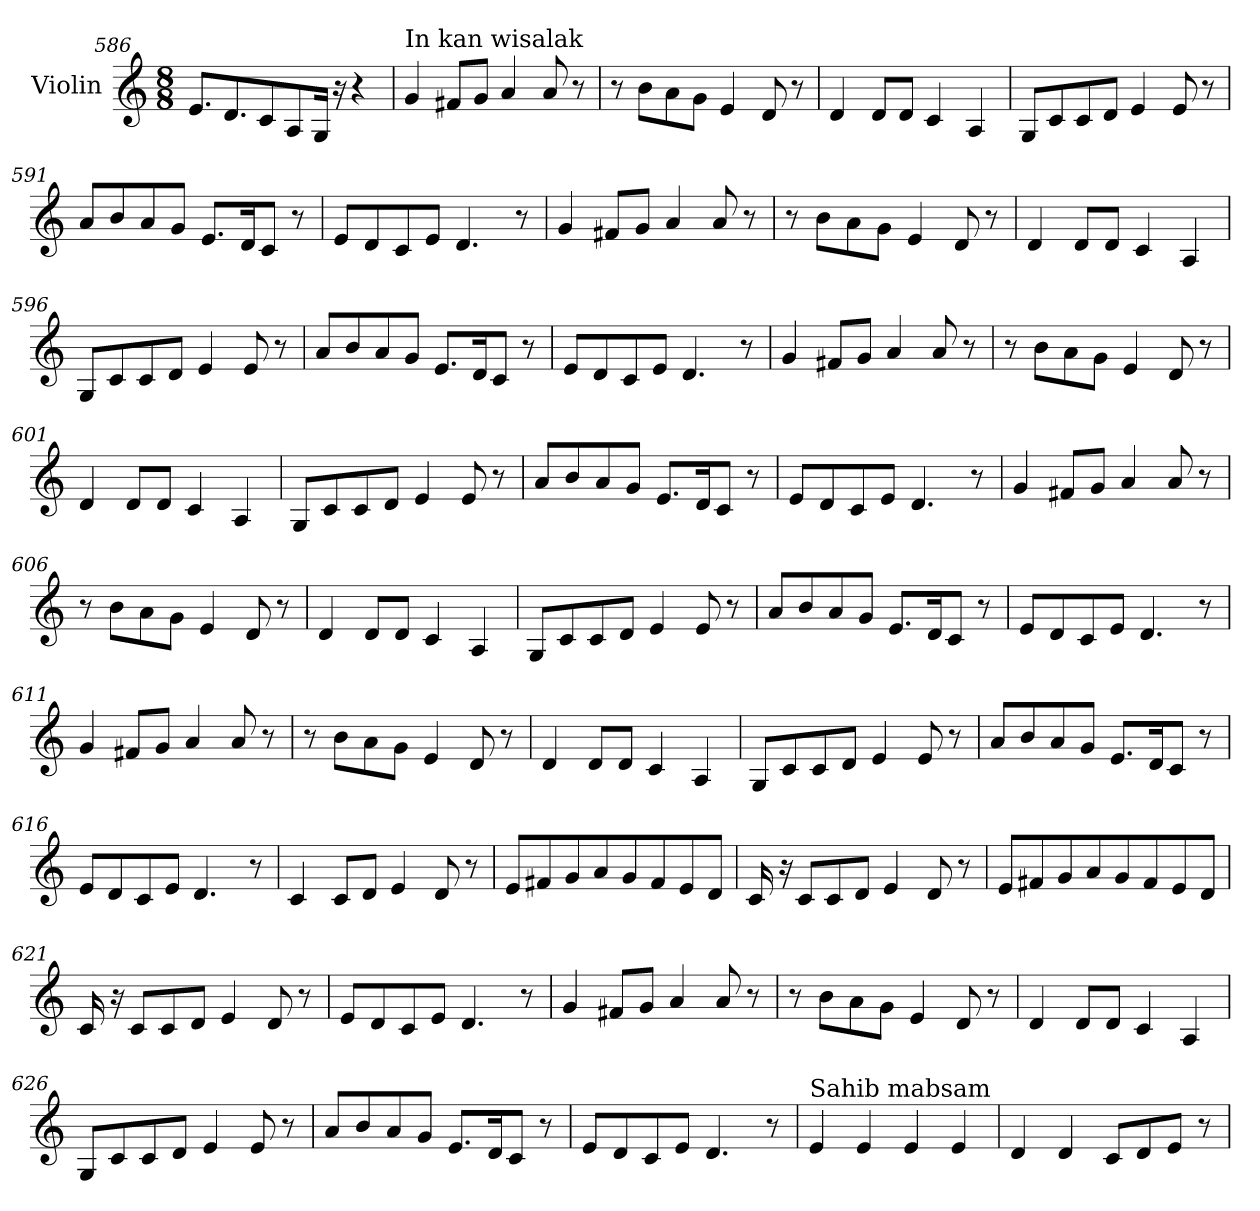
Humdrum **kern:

**kern
*part1
*staff1
*I"Violin
*clefG2
*k[]
*C:
*M8/8
=586
8.e/L
8.d/
8c/
8A/
16G/Jk
16r
4r
=587
!LO:TX:a:t=In kan wisalak
4g/
8f#X/L
8g/J
4a/
8a/
8r
!!LO:LB:g=z
=588
8r
8b\L
8a\
8g\J
4e/
8d/
8r
=589
4d/
8d/L
8d/J
4c/
4A/
=590
8G/L
8c/
8c/
8d/J
4e/
8e/
8r
=591
8a/L
8b/
8a/
8g/J
8.e/L
16d/K
8c/J
8r
!!LO:LB:g=z
=592
8e/L
8d/
8c/
8e/J
4.d/
8r
=593
4g/
8f#X/L
8g/J
4a/
8a/
8r
=594
8r
8b\L
8a\
8g\J
4e/
8d/
8r
=595
4d/
8d/L
8d/J
4c/
4A/
!!LO:LB:g=z
=596
8G/L
8c/
8c/
8d/J
4e/
8e/
8r
=597
8a/L
8b/
8a/
8g/J
8.e/L
16d/K
8c/J
8r
=598
8e/L
8d/
8c/
8e/J
4.d/
8r
=599
4g/
8f#X/L
8g/J
4a/
8a/
8r
!!LO:LB:g=z
=600
8r
8b\L
8a\
8g\J
4e/
8d/
8r
=601
4d/
8d/L
8d/J
4c/
4A/
=602
8G/L
8c/
8c/
8d/J
4e/
8e/
8r
=603
8a/L
8b/
8a/
8g/J
8.e/L
16d/K
8c/J
8r
!!LO:LB:g=z
=604
8e/L
8d/
8c/
8e/J
4.d/
8r
=605
4g/
8f#X/L
8g/J
4a/
8a/
8r
=606
8r
8b\L
8a\
8g\J
4e/
8d/
8r
=607
4d/
8d/L
8d/J
4c/
4A/
!!LO:PB:g=z
=608
8G/L
8c/
8c/
8d/J
4e/
8e/
8r
=609
8a/L
8b/
8a/
8g/J
8.e/L
16d/K
8c/J
8r
=610
8e/L
8d/
8c/
8e/J
4.d/
8r
=611
4g/
8f#X/L
8g/J
4a/
8a/
8r
!!LO:LB:g=z
=612
8r
8b\L
8a\
8g\J
4e/
8d/
8r
=613
4d/
8d/L
8d/J
4c/
4A/
=614
8G/L
8c/
8c/
8d/J
4e/
8e/
8r
=615
8a/L
8b/
8a/
8g/J
8.e/L
16d/K
8c/J
8r
!!LO:LB:g=z
=616
8e/L
8d/
8c/
8e/J
4.d/
8r
=617
4c/
8c/L
8d/J
4e/
8d/
8r
=618
8e/L
8f#X/
8g/
8a/
8g/
8f#/
8e/
8d/J
=619
16c/
16r
8c/L
8c/
8d/J
4e/
8d/
8r
!!LO:LB:g=z
=620
8e/L
8f#X/
8g/
8a/
8g/
8f#/
8e/
8d/J
=621
16c/
16r
8c/L
8c/
8d/J
4e/
8d/
8r
=622
8e/L
8d/
8c/
8e/J
4.d/
8r
=623
4g/
8f#X/L
8g/J
4a/
8a/
8r
!!LO:LB:g=z
=624
8r
8b\L
8a\
8g\J
4e/
8d/
8r
=625
4d/
8d/L
8d/J
4c/
4A/
=626
8G/L
8c/
8c/
8d/J
4e/
8e/
8r
=627
8a/L
8b/
8a/
8g/J
8.e/L
16d/K
8c/J
8r
!!LO:LB:g=z
=628
8e/L
8d/
8c/
8e/J
4.d/
8r
=629
!LO:TX:a:t=Sahib mabsam
4e/
4e/
4e/
4e/
=630
4d/
4d/
8c/L
8d/
8e/J
8r
=
*-
